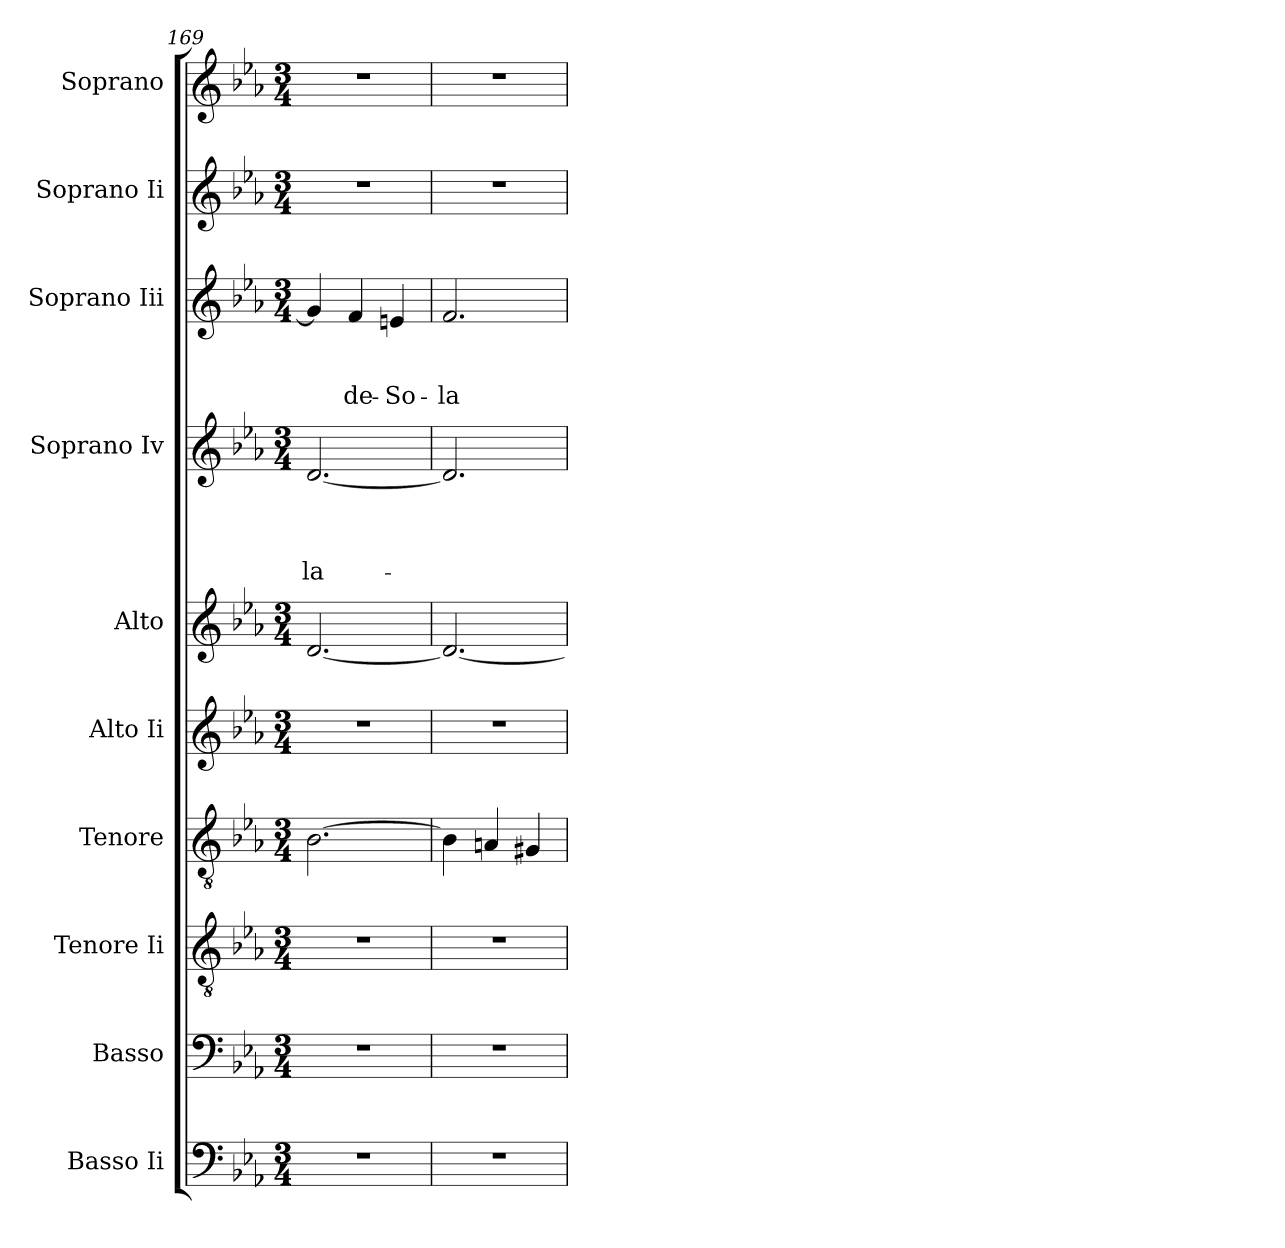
**kern	**kern	**kern	**kern	**kern	**kern	**kern	**text	**text	**text	**text	**kern	**text	**text	**text	**kern	**kern
*part10	*part9	*part8	*part7	*part6	*part5	*part4	*part4	*part4	*part4	*part4	*part3	*part3	*part3	*part3	*part2	*part1
*staff10	*staff9	*staff8	*staff7	*staff6	*staff5	*staff4	*staff4	*staff4	*staff4	*staff4	*staff3	*staff3	*staff3	*staff3	*staff2	*staff1
*I"Basso Ii	*I"Basso	*I"Tenore Ii	*I"Tenore	*I"Alto Ii	*I"Alto	*I"Soprano Iv	*	*	*	*	*I"Soprano Iii	*	*	*	*I"Soprano Ii	*I"Soprano
*clefF4	*clefF4	*clefGv2	*clefGv2	*clefG2	*clefG2	*clefG2	*	*	*	*	*clefG2	*	*	*	*clefG2	*clefG2
*k[b-e-a-]	*k[b-e-a-]	*k[b-e-a-]	*k[b-e-a-]	*k[b-e-a-]	*k[b-e-a-]	*k[b-e-a-]	*	*	*	*	*k[b-e-a-]	*	*	*	*k[b-e-a-]	*k[b-e-a-]
*E-:	*E-:	*E-:	*E-:	*E-:	*E-:	*E-:	*	*	*	*	*E-:	*	*	*	*E-:	*E-:
*M3/4	*M3/4	*M3/4	*M3/4	*M3/4	*M3/4	*M3/4	*	*	*	*	*M3/4	*	*	*	*M3/4	*M3/4
=169	=169	=169	=169	=169	=169	=169	=169	=169	=169	=169	=169	=169	=169	=169	=169	=169
!LO:N:vis=1	!LO:N:vis=1	!LO:N:vis=1	!	!LO:N:vis=1	!	!	!	!	!	!LO:LY:b	!	!	!	!	!LO:N:vis=1	!LO:N:vis=1
2.r	2.r	2.r	[>2.B-\	2.r	[<2.d/	[<2.d/	.	.	.	-la-	4g/]	.	.	.	2.r	2.r
!	!	!	!	!	!	!	!	!	!	!	!	!	!	!LO:LY:b	!	!
.	.	.	.	.	.	.	.	.	.	.	4f/	.	.	de-	.	.
!	!	!	!	!	!	!	!	!	!	!	!	!	!	!LO:LY:b	!	!
.	.	.	.	.	.	.	.	.	.	.	4en/	.	.	-So-	.	.
=170	=170	=170	=170	=170	=170	=170	=170	=170	=170	=170	=170	=170	=170	=170	=170	=170
!LO:N:vis=1	!LO:N:vis=1	!LO:N:vis=1	!	!LO:N:vis=1	!	!	!	!	!	!	!	!	!	!LO:LY:b	!LO:N:vis=1	!LO:N:vis=1
2.r	2.r	2.r	4B-\]	2.r	2.d/_	2.d/]	.	.	.	.	2.f/	.	.	-la-	2.r	2.r
.	.	.	4An/	.	.	.	.	.	.	.	.	.	.	.	.	.
.	.	.	4G#X/	.	.	.	.	.	.	.	.	.	.	.	.	.
=	=	=	=	=	=	=	=	=	=	=	=	=	=	=	=	=
*-	*-	*-	*-	*-	*-	*-	*-	*-	*-	*-	*-	*-	*-	*-	*-	*-
